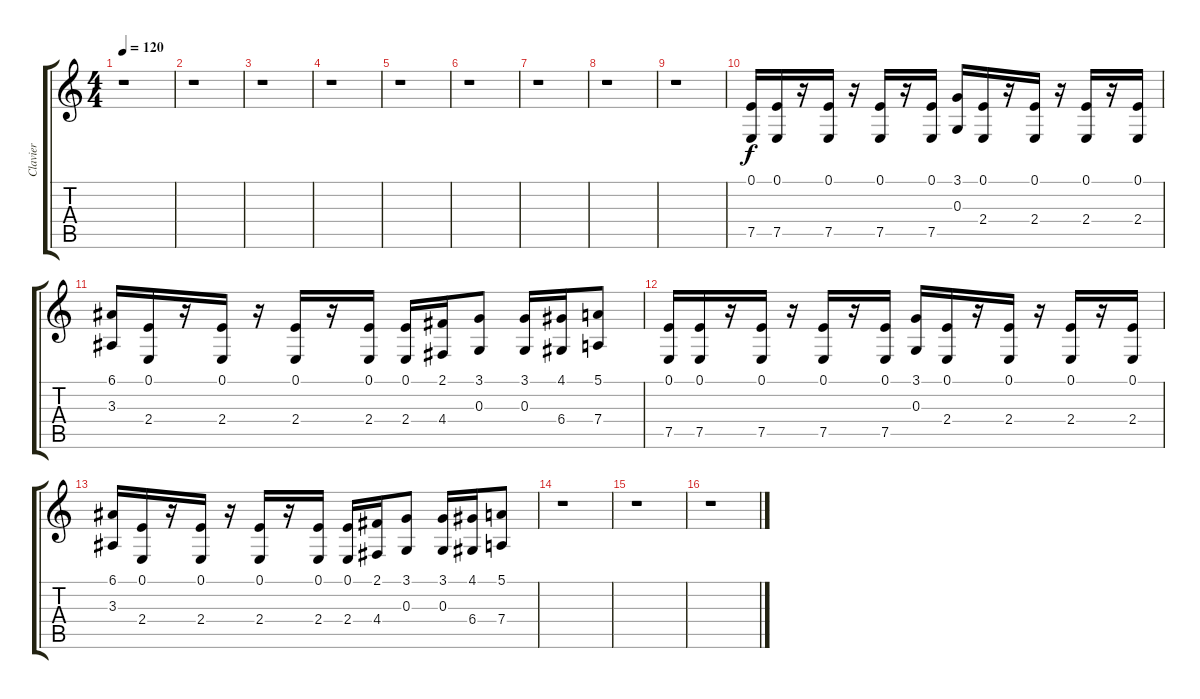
\track ("Clavier" "Clavier") {instrument brasssection}
\staff {score tabs}
\tuning (E4 B3 G3 D3 A2 E2) {hide}
\ts (4 4)
\tempo 120
\clef g2
\ks c
r.1{dy f} |
r.1 |
r.1 |
r.1 |
r.1 |
r.1 |
r.1 |
r.1 |
r.1 |
(0.1 7.5).16 (0.1 7.5).16 r.16 (0.1 7.5).16 r.16 (0.1 7.5).16 r.16 (0.1 7.5).16 (3.1 0.3).16 (0.1 2.4).16 r.16 (0.1 2.4).16 r.16 (0.1 2.4).16 r.16 (0.1 2.4).16 |
(6.1 3.3).16 (0.1 2.4).16 r.16 (0.1 2.4).16 r.16 (0.1 2.4).16 r.16 (0.1 2.4).16 (0.1 2.4).16 (2.1 4.4).16 (3.1 0.3).8 (3.1 0.3).16 (4.1 6.4).16 (5.1 7.4).8 |
(0.1 7.5).16 (0.1 7.5).16 r.16 (0.1 7.5).16 r.16 (0.1 7.5).16 r.16 (0.1 7.5).16 (3.1 0.3).16 (0.1 2.4).16 r.16 (0.1 2.4).16 r.16 (0.1 2.4).16 r.16 (0.1 2.4).16 |
(6.1 3.3).16 (0.1 2.4).16 r.16 (0.1 2.4).16 r.16 (0.1 2.4).16 r.16 (0.1 2.4).16 (0.1 2.4).16 (2.1 4.4).16 (3.1 0.3).8 (3.1 0.3).16 (4.1 6.4).16 (5.1 7.4).8 |
r.1 |
r.1 |
r.1
